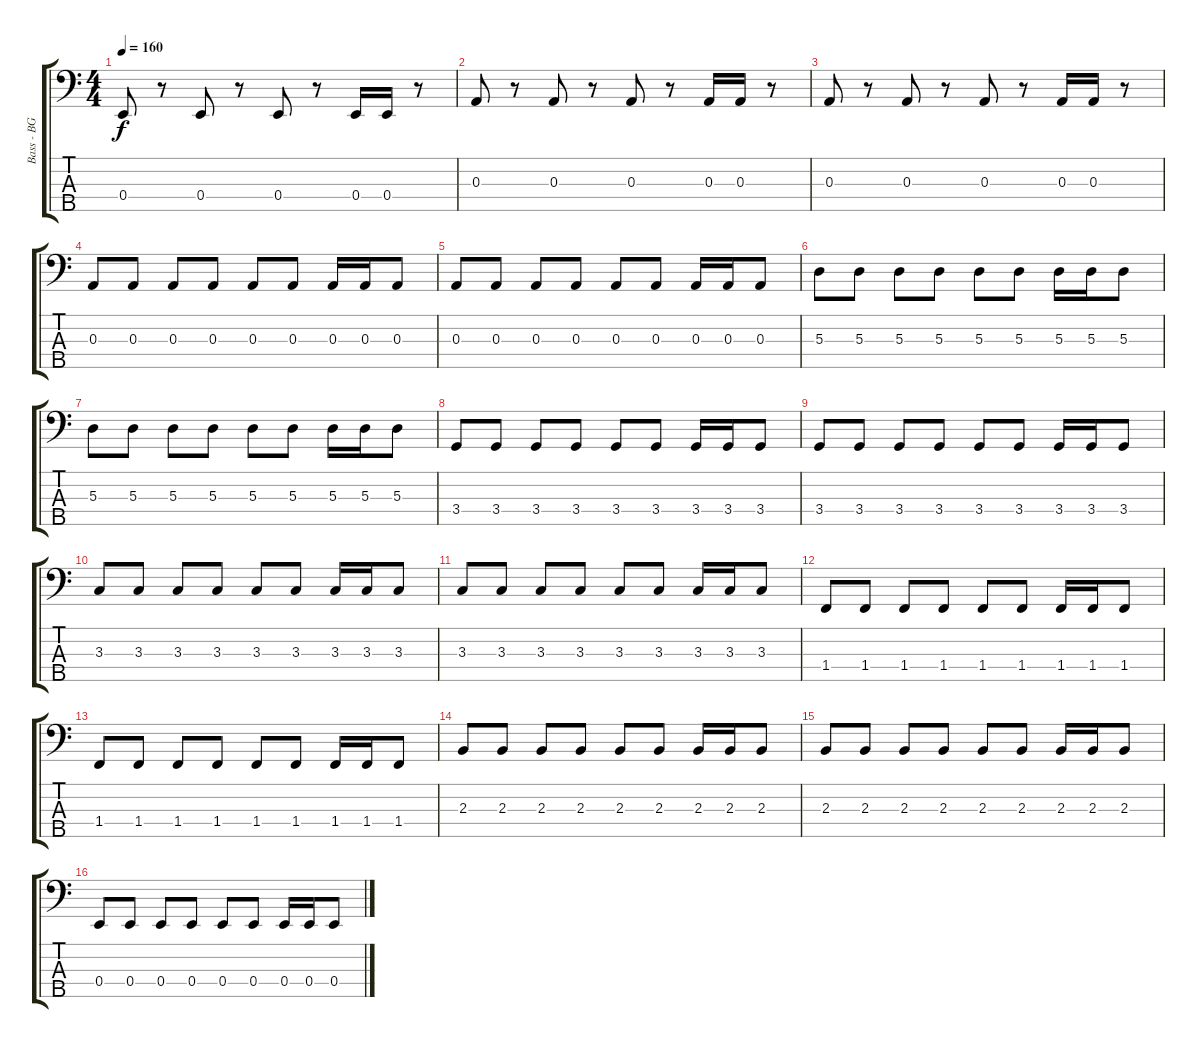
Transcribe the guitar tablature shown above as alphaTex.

\track ("Bass - BG" "Bass - BG") {instrument acousticguitarnylon}
\staff {score tabs}
\tuning (G2 D2 A1 E1 B0) {hide}
\ts (4 4)
\tempo 160
\clef f4
\ks c
0.4.8{dy f} r.8 0.4.8 r.8 0.4.8 r.8 0.4.16 0.4.16 r.8 |
0.3.8 r.8 0.3.8 r.8 0.3.8 r.8 0.3.16 0.3.16 r.8 |
0.3.8 r.8 0.3.8 r.8 0.3.8 r.8 0.3.16 0.3.16 r.8 |
0.3.8 0.3.8 0.3.8 0.3.8 0.3.8 0.3.8 0.3.16 0.3.16 0.3.8 |
0.3.8 0.3.8 0.3.8 0.3.8 0.3.8 0.3.8 0.3.16 0.3.16 0.3.8 |
5.3.8 5.3.8 5.3.8 5.3.8 5.3.8 5.3.8 5.3.16 5.3.16 5.3.8 |
5.3.8 5.3.8 5.3.8 5.3.8 5.3.8 5.3.8 5.3.16 5.3.16 5.3.8 |
3.4.8 3.4.8 3.4.8 3.4.8 3.4.8 3.4.8 3.4.16 3.4.16 3.4.8 |
3.4.8 3.4.8 3.4.8 3.4.8 3.4.8 3.4.8 3.4.16 3.4.16 3.4.8 |
3.3.8 3.3.8 3.3.8 3.3.8 3.3.8 3.3.8 3.3.16 3.3.16 3.3.8 |
3.3.8 3.3.8 3.3.8 3.3.8 3.3.8 3.3.8 3.3.16 3.3.16 3.3.8 |
1.4.8 1.4.8 1.4.8 1.4.8 1.4.8 1.4.8 1.4.16 1.4.16 1.4.8 |
1.4.8 1.4.8 1.4.8 1.4.8 1.4.8 1.4.8 1.4.16 1.4.16 1.4.8 |
2.3.8 2.3.8 2.3.8 2.3.8 2.3.8 2.3.8 2.3.16 2.3.16 2.3.8 |
2.3.8 2.3.8 2.3.8 2.3.8 2.3.8 2.3.8 2.3.16 2.3.16 2.3.8 |
0.4.8 0.4.8 0.4.8 0.4.8 0.4.8 0.4.8 0.4.16 0.4.16 0.4.8
